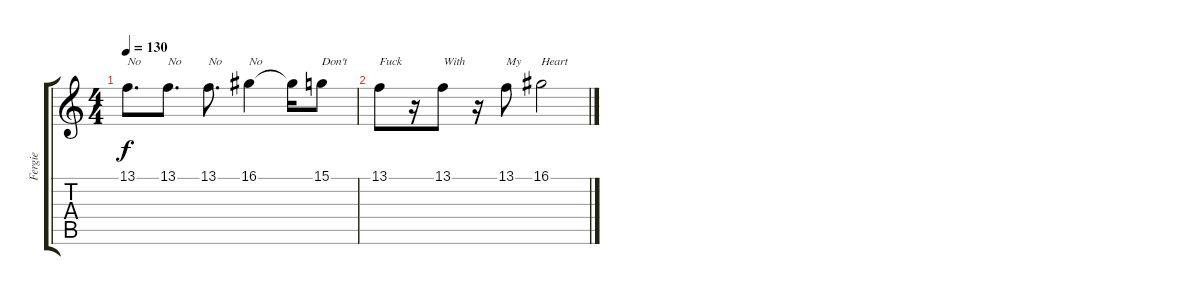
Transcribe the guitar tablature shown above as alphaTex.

\track ("Fergie" "Fergie") {instrument choiraahs}
\staff {score tabs}
\tuning (E4 B3 G3 D3 A2 E2) {hide}
\ts (4 4)
\tempo 130
\clef g2
\ks c
13.1.8{d txt "No" dy f} 13.1.8{d txt "No"} 13.1.8{d txt "No"} 16.1.4{txt "No"} 16.1{t}.16 15.1.8{txt "Don't"} |
13.1.8{txt "Fuck"} r.16 13.1.8{txt "With"} r.16 13.1.8{txt "My"} 16.1.2{txt "Heart"}
